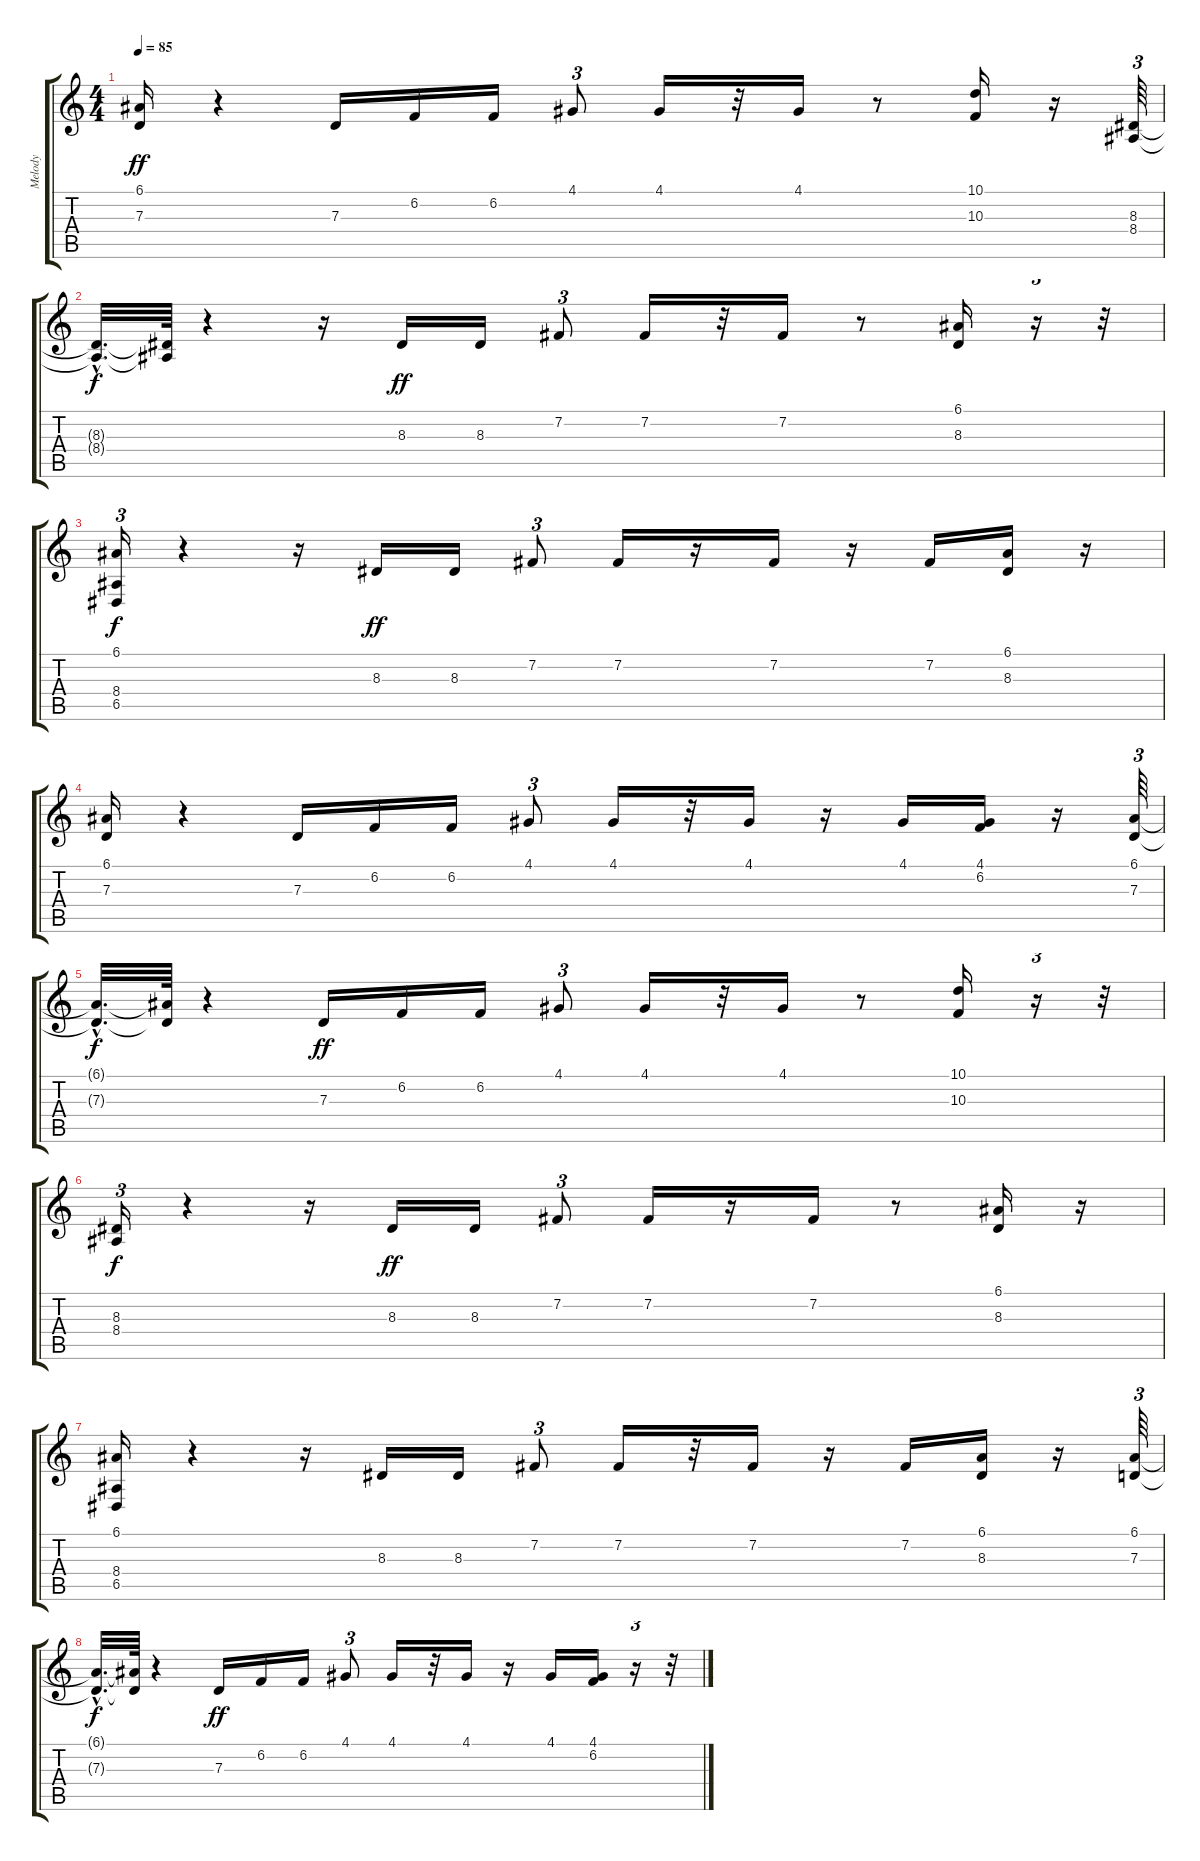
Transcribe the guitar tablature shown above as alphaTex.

\track ("Melody" "Melody") {instrument steeldrums}
\staff {score tabs}
\tuning (E4 B3 G3 D3 A2 E2) {hide}
\ts (4 4)
\tempo 85
\clef g2
\ks c
(6.1 7.3).16{dy ff} r.4 7.3.16 6.2.16 6.2.16 4.1.8{tu (3 2)} 4.1.16 r.32 4.1.16 r.8 (10.1 10.3).16 r.16 (8.3 8.4).64{tu (3 2)} |
(8.3{hac t} 8.4{hac t}).32{d dy f} (8.3{t} 8.4{t}).64 r.4 r.16 8.3.16{dy ff} 8.3.16 7.2.8{tu (3 2)} 7.2.16 r.32 7.2.16 r.8 (6.1 8.3).16 r.16{tu (3 2)} r.32 |
(6.1 8.4 6.5).16{tu (3 2) dy f} r.4 r.16 8.3.16{dy ff} 8.3.16 7.2.8{tu (3 2)} 7.2.16 r.16 7.2.16 r.16 7.2.16 (6.1 8.3).16 r.16 |
(6.1 7.3).16 r.4 7.3.16 6.2.16 6.2.16 4.1.8{tu (3 2)} 4.1.16 r.32 4.1.16 r.16 4.1.16 (4.1 6.2).16 r.16 (6.1 7.3).64{tu (3 2)} |
(6.1{hac t} 7.3{hac t}).32{d dy f} (6.1{t} 7.3{t}).64 r.4 7.3.16{dy ff} 6.2.16 6.2.16 4.1.8{tu (3 2)} 4.1.16 r.32 4.1.16 r.8 (10.1 10.3).16 r.16{tu (3 2)} r.32 |
(8.3 8.4).16{tu (3 2) dy f} r.4 r.16 8.3.16{dy ff} 8.3.16 7.2.8{tu (3 2)} 7.2.16 r.16 7.2.16 r.8 (6.1 8.3).16 r.16 |
(6.1 8.4 6.5).16 r.4 r.16 8.3.16 8.3.16 7.2.8{tu (3 2)} 7.2.16 r.32 7.2.16 r.16 7.2.16 (6.1 8.3).16 r.16 (6.1 7.3).64{tu (3 2)} |
(6.1{hac t} 7.3{hac t}).32{d dy f} (6.1{t} 7.3{t}).64 r.4 7.3.16{dy ff} 6.2.16 6.2.16 4.1.8{tu (3 2)} 4.1.16 r.32 4.1.16 r.16 4.1.16 (4.1 6.2).16 r.16{tu (3 2)} r.32
